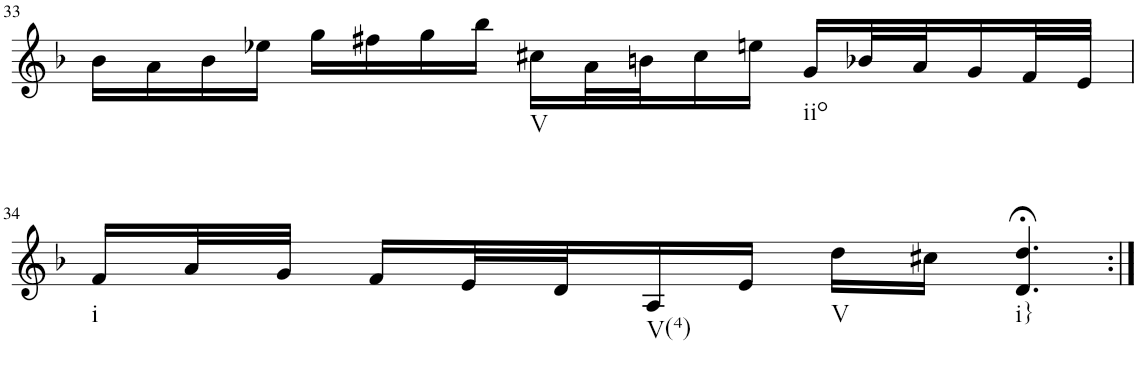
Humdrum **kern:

**kern
*part1
*staff1
*I"Violin
*I'Vln.
!!LO:PB:g=z
*clefG2
*k[b-]
*M4/4
=33
16b-\LL
16a\
16b-\
16ee-X\JJ
16gg\LL
16ff#X\
16gg\
16bb-\JJ
!LO:TX:b:t=V
16cc#X\LL
32a\L
32bn\J
16cc#\
16een\JJ
!LO:TX:b:t=iio
16g/LL
32b-X/L
32a/J
16g/
32f/L
32e/JJJ
!!LO:LB:g=z
=34
!LO:TX:b:t=i
16f/LL
32a/L
32g/JJJ
16f/LL
32e/L
32d/J
!LO:TX:b:t=V(4)
16A/
16e/JJ
!LO:TX:b:t=V
16dd\LL
16cc#X\JJ
!LO:TX:b:t=i}
4.d/;< 4.dd/;<
=:|!
*-
